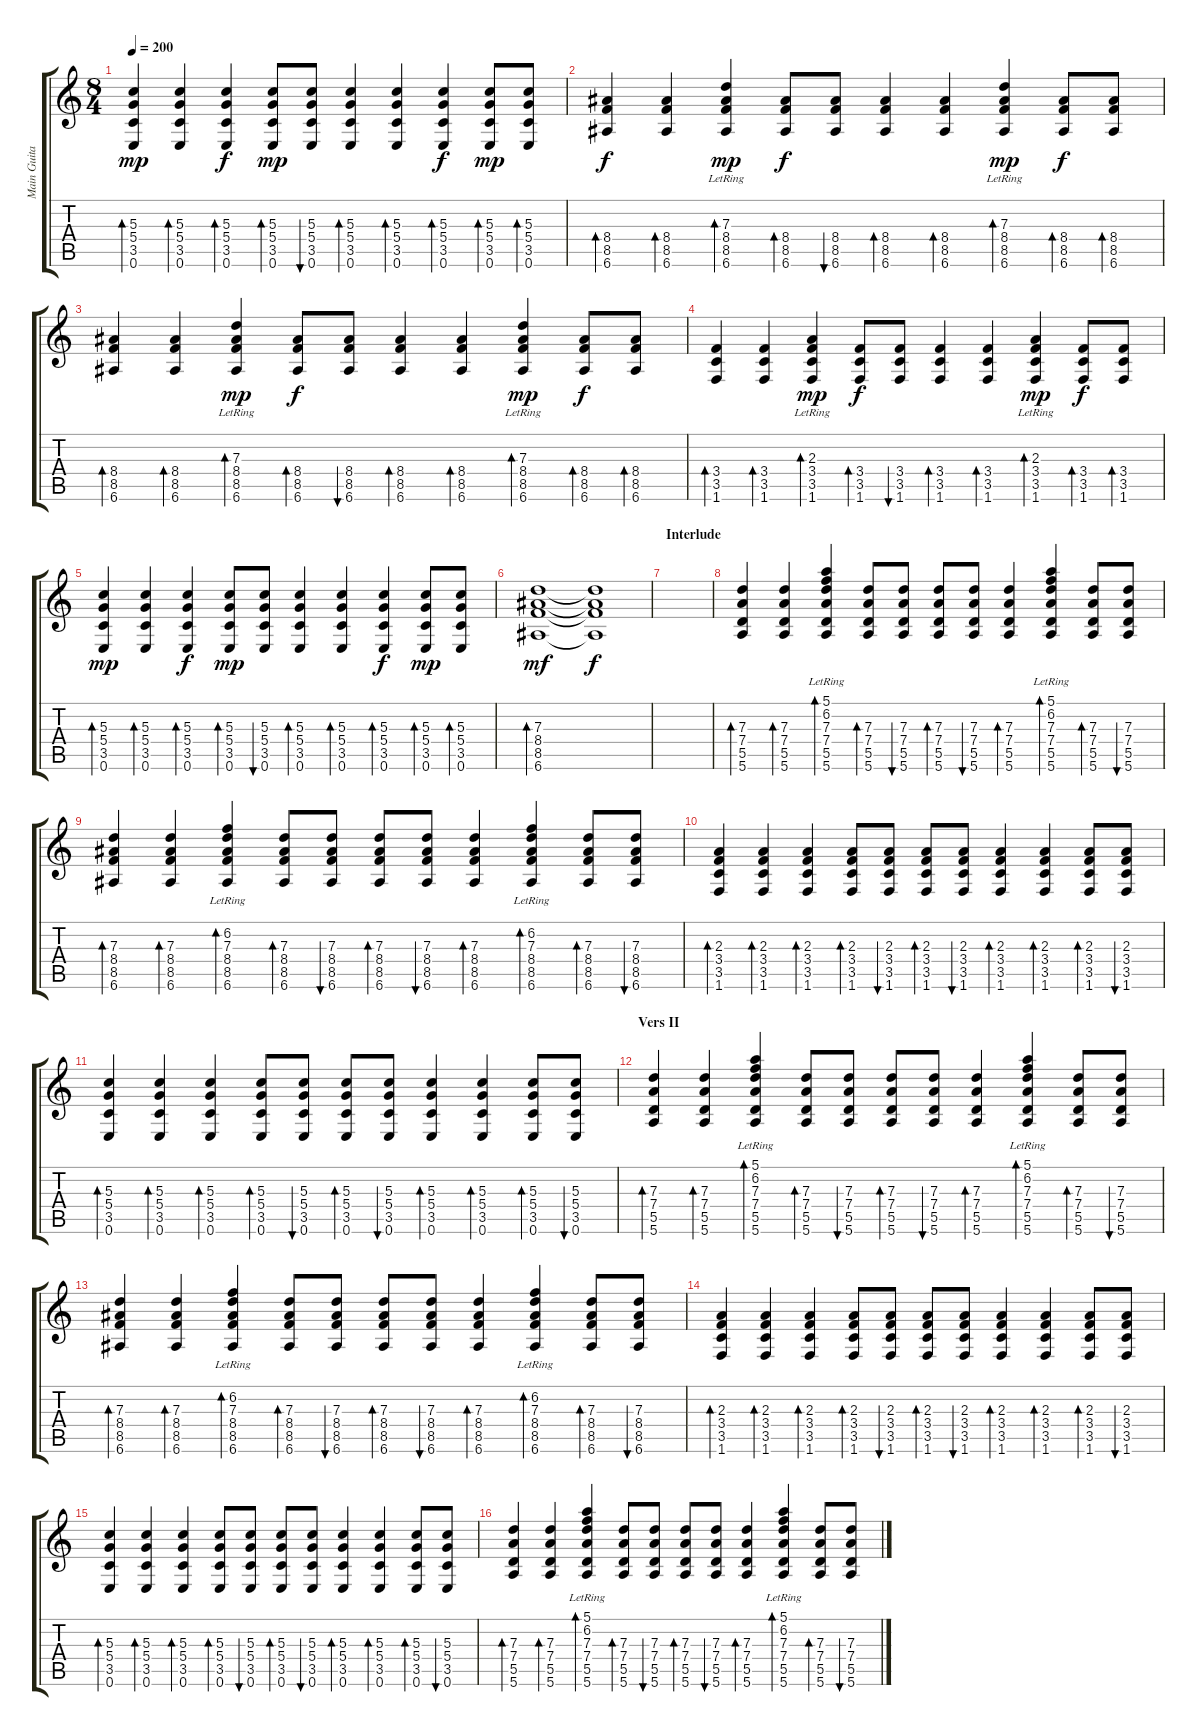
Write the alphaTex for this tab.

\track ("Main Guitar" "Main Guita") {instrument electricguitarclean}
\staff {score tabs}
\tuning (E4 B3 G3 D3 A2 E2) {hide}
\ts (8 4)
\tempo 200
\clef g2
\ks c
(5.3 5.4 3.5 0.6).4{bd 60 dy mp} (5.3 5.4 3.5 0.6).4{bd 60} (5.3 5.4 3.5 0.6).4{bd 60 dy f} (5.3 5.4 3.5 0.6).8{bd 60 dy mp} (5.3 5.4 3.5 0.6).8{bu 60} (5.3 5.4 3.5 0.6).4{bd 60} (5.3 5.4 3.5 0.6).4{bd 60} (5.3 5.4 3.5 0.6).4{bd 60 dy f} (5.3 5.4 3.5 0.6).8{bd 60 dy mp} (5.3 5.4 3.5 0.6).8{bd 60} |
(8.4 8.5 6.6).4{bd 60 dy f} (8.4 8.5 6.6).4{bd 60} (7.3{lr} 8.4 8.5 6.6).4{bd 60 dy mp} (8.4 8.5 6.6).8{bd 60 dy f} (8.4 8.5 6.6).8{bu 60} (8.4 8.5 6.6).4{bd 60} (8.4 8.5 6.6).4{bd 60} (7.3{lr} 8.4 8.5 6.6).4{bd 60 dy mp} (8.4 8.5 6.6).8{bd 60 dy f} (8.4 8.5 6.6).8{bd 60} |
(8.4 8.5 6.6).4{bd 60} (8.4 8.5 6.6).4{bd 60} (7.3{lr} 8.4 8.5 6.6).4{bd 60 dy mp} (8.4 8.5 6.6).8{bd 60 dy f} (8.4 8.5 6.6).8{bu 60} (8.4 8.5 6.6).4{bd 60} (8.4 8.5 6.6).4{bd 60} (7.3{lr} 8.4 8.5 6.6).4{bd 60 dy mp} (8.4 8.5 6.6).8{bd 60 dy f} (8.4 8.5 6.6).8{bd 60} |
(3.4 3.5 1.6).4{bd 60} (3.4 3.5 1.6).4{bd 60} (2.3{lr} 3.4 3.5 1.6).4{bd 60 dy mp} (3.4 3.5 1.6).8{bd 60 dy f} (3.4 3.5 1.6).8{bu 60} (3.4 3.5 1.6).4{bd 60} (3.4 3.5 1.6).4{bd 60} (2.3{lr} 3.4 3.5 1.6).4{bd 60 dy mp} (3.4 3.5 1.6).8{bd 60 dy f} (3.4 3.5 1.6).8{bd 60} |
(5.3 5.4 3.5 0.6).4{bd 60 dy mp} (5.3 5.4 3.5 0.6).4{bd 60} (5.3 5.4 3.5 0.6).4{bd 60 dy f} (5.3 5.4 3.5 0.6).8{bd 60 dy mp} (5.3 5.4 3.5 0.6).8{bu 60} (5.3 5.4 3.5 0.6).4{bd 60} (5.3 5.4 3.5 0.6).4{bd 60} (5.3 5.4 3.5 0.6).4{bd 60 dy f} (5.3 5.4 3.5 0.6).8{bd 60 dy mp} (5.3 5.4 3.5 0.6).8{bd 60} |
(7.3 8.4 8.5 6.6).1{bd 60 dy mf} (7.3{t} 8.4{t} 8.5{t} 6.6{t}).1{dy f} |
\section ("" "Interlude")
|
(7.3 7.4 5.5 5.6).4{bd 60 volume 12} (7.3 7.4 5.5 5.6).4{bd 60} (5.1{lr} 6.2{lr} 7.3 7.4 5.5 5.6).4{bd 60} (7.3 7.4 5.5 5.6).8{bd 60} (7.3 7.4 5.5 5.6).8{bu 60} (7.3 7.4 5.5 5.6).8{bd 60} (7.3 7.4 5.5 5.6).8{bu 60} (7.3 7.4 5.5 5.6).4{bd 60} (5.1{lr} 6.2{lr} 7.3 7.4 5.5 5.6).4{bd 60} (7.3 7.4 5.5 5.6).8{bd 60} (7.3 7.4 5.5 5.6).8{bu 60} |
(7.3 8.4 8.5 6.6).4{bd 60} (7.3 8.4 8.5 6.6).4{bd 60} (6.2{lr} 7.3 8.4 8.5 6.6).4{bd 60} (7.3 8.4 8.5 6.6).8{bd 60} (7.3 8.4 8.5 6.6).8{bu 60} (7.3 8.4 8.5 6.6).8{bd 60} (7.3 8.4 8.5 6.6).8{bu 60} (7.3 8.4 8.5 6.6).4{bd 60} (6.2{lr} 7.3 8.4 8.5 6.6).4{bd 60} (7.3 8.4 8.5 6.6).8{bd 60} (7.3 8.4 8.5 6.6).8{bu 60} |
(2.3 3.4 3.5 1.6).4{bd 60} (2.3 3.4 3.5 1.6).4{bd 60} (2.3 3.4 3.5 1.6).4{bd 60} (2.3 3.4 3.5 1.6).8{bd 60} (2.3 3.4 3.5 1.6).8{bu 60} (2.3 3.4 3.5 1.6).8{bd 60} (2.3 3.4 3.5 1.6).8{bu 60} (2.3 3.4 3.5 1.6).4{bd 60} (2.3 3.4 3.5 1.6).4{bd 60} (2.3 3.4 3.5 1.6).8{bd 60} (2.3 3.4 3.5 1.6).8{bu 60} |
(5.3 5.4 3.5 0.6).4{bd 60} (5.3 5.4 3.5 0.6).4{bd 60} (5.3 5.4 3.5 0.6).4{bd 60} (5.3 5.4 3.5 0.6).8{bd 60} (5.3 5.4 3.5 0.6).8{bu 60} (5.3 5.4 3.5 0.6).8{bd 60} (5.3 5.4 3.5 0.6).8{bu 60} (5.3 5.4 3.5 0.6).4{bd 60} (5.3 5.4 3.5 0.6).4{bd 60} (5.3 5.4 3.5 0.6).8{bd 60} (5.3 5.4 3.5 0.6).8{bu 60} |
\section ("" "Vers II")
(7.3 7.4 5.5 5.6).4{bd 60} (7.3 7.4 5.5 5.6).4{bd 60} (5.1{lr} 6.2{lr} 7.3 7.4 5.5 5.6).4{bd 60} (7.3 7.4 5.5 5.6).8{bd 60} (7.3 7.4 5.5 5.6).8{bu 60} (7.3 7.4 5.5 5.6).8{bd 60} (7.3 7.4 5.5 5.6).8{bu 60} (7.3 7.4 5.5 5.6).4{bd 60} (5.1{lr} 6.2{lr} 7.3 7.4 5.5 5.6).4{bd 60} (7.3 7.4 5.5 5.6).8{bd 60} (7.3 7.4 5.5 5.6).8{bu 60} |
(7.3 8.4 8.5 6.6).4{bd 60} (7.3 8.4 8.5 6.6).4{bd 60} (6.2{lr} 7.3 8.4 8.5 6.6).4{bd 60} (7.3 8.4 8.5 6.6).8{bd 60} (7.3 8.4 8.5 6.6).8{bu 60} (7.3 8.4 8.5 6.6).8{bd 60} (7.3 8.4 8.5 6.6).8{bu 60} (7.3 8.4 8.5 6.6).4{bd 60} (6.2{lr} 7.3 8.4 8.5 6.6).4{bd 60} (7.3 8.4 8.5 6.6).8{bd 60} (7.3 8.4 8.5 6.6).8{bu 60} |
(2.3 3.4 3.5 1.6).4{bd 60} (2.3 3.4 3.5 1.6).4{bd 60} (2.3 3.4 3.5 1.6).4{bd 60} (2.3 3.4 3.5 1.6).8{bd 60} (2.3 3.4 3.5 1.6).8{bu 60} (2.3 3.4 3.5 1.6).8{bd 60} (2.3 3.4 3.5 1.6).8{bu 60} (2.3 3.4 3.5 1.6).4{bd 60} (2.3 3.4 3.5 1.6).4{bd 60} (2.3 3.4 3.5 1.6).8{bd 60} (2.3 3.4 3.5 1.6).8{bu 60} |
(5.3 5.4 3.5 0.6).4{bd 60} (5.3 5.4 3.5 0.6).4{bd 60} (5.3 5.4 3.5 0.6).4{bd 60} (5.3 5.4 3.5 0.6).8{bd 60} (5.3 5.4 3.5 0.6).8{bu 60} (5.3 5.4 3.5 0.6).8{bd 60} (5.3 5.4 3.5 0.6).8{bu 60} (5.3 5.4 3.5 0.6).4{bd 60} (5.3 5.4 3.5 0.6).4{bd 60} (5.3 5.4 3.5 0.6).8{bd 60} (5.3 5.4 3.5 0.6).8{bu 60} |
(7.3 7.4 5.5 5.6).4{bd 60} (7.3 7.4 5.5 5.6).4{bd 60} (5.1{lr} 6.2{lr} 7.3 7.4 5.5 5.6).4{bd 60} (7.3 7.4 5.5 5.6).8{bd 60} (7.3 7.4 5.5 5.6).8{bu 60} (7.3 7.4 5.5 5.6).8{bd 60} (7.3 7.4 5.5 5.6).8{bu 60} (7.3 7.4 5.5 5.6).4{bd 60} (5.1{lr} 6.2{lr} 7.3 7.4 5.5 5.6).4{bd 60} (7.3 7.4 5.5 5.6).8{bd 60} (7.3 7.4 5.5 5.6).8{bu 60}
